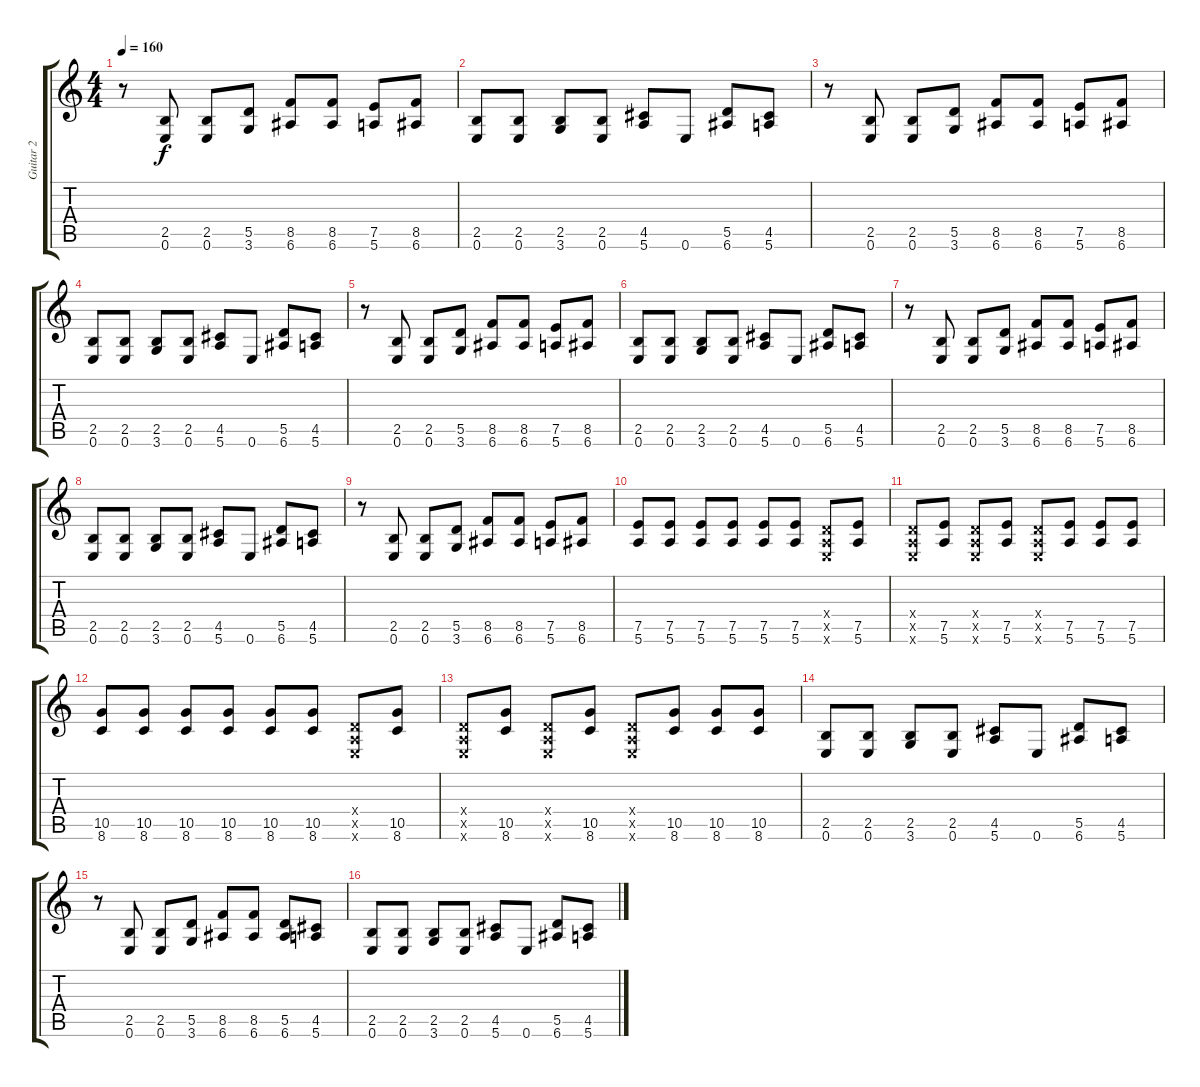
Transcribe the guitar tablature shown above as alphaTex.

\track ("Guitar 2" "Guitar 2") {instrument distortionguitar}
\staff {score tabs}
\tuning (E4 B3 G3 D3 A2 E2) {hide}
\ts (4 4)
\tempo 160
\clef g2
\ks c
r.8{dy f} (2.5 0.6).8 (2.5 0.6).8 (5.5 3.6).8 (8.5 6.6).8 (8.5 6.6).8 (7.5 5.6).8 (8.5 6.6).8 |
(2.5 0.6).8 (2.5 0.6).8 (2.5 3.6).8 (2.5 0.6).8 (4.5 5.6).8 0.6.8 (5.5 6.6).8 (4.5 5.6).8 |
r.8 (2.5 0.6).8 (2.5 0.6).8 (5.5 3.6).8 (8.5 6.6).8 (8.5 6.6).8 (7.5 5.6).8 (8.5 6.6).8 |
(2.5 0.6).8 (2.5 0.6).8 (2.5 3.6).8 (2.5 0.6).8 (4.5 5.6).8 0.6.8 (5.5 6.6).8 (4.5 5.6).8 |
r.8 (2.5 0.6).8 (2.5 0.6).8 (5.5 3.6).8 (8.5 6.6).8 (8.5 6.6).8 (7.5 5.6).8 (8.5 6.6).8 |
(2.5 0.6).8 (2.5 0.6).8 (2.5 3.6).8 (2.5 0.6).8 (4.5 5.6).8 0.6.8 (5.5 6.6).8 (4.5 5.6).8 |
r.8 (2.5 0.6).8 (2.5 0.6).8 (5.5 3.6).8 (8.5 6.6).8 (8.5 6.6).8 (7.5 5.6).8 (8.5 6.6).8 |
(2.5 0.6).8 (2.5 0.6).8 (2.5 3.6).8 (2.5 0.6).8 (4.5 5.6).8 0.6.8 (5.5 6.6).8 (4.5 5.6).8 |
r.8 (2.5 0.6).8 (2.5 0.6).8 (5.5 3.6).8 (8.5 6.6).8 (8.5 6.6).8 (7.5 5.6).8 (8.5 6.6).8 |
(7.5 5.6).8 (7.5 5.6).8 (7.5 5.6).8 (7.5 5.6).8 (7.5 5.6).8 (7.5 5.6).8 (0.4{x} 0.5{x} 0.6{x}).8 (7.5 5.6).8 |
(0.4{x} 0.5{x} 0.6{x}).8 (7.5 5.6).8 (0.4{x} 0.5{x} 0.6{x}).8 (7.5 5.6).8 (0.4{x} 0.5{x} 0.6{x}).8 (7.5 5.6).8 (7.5 5.6).8 (7.5 5.6).8 |
(10.5 8.6).8 (10.5 8.6).8 (10.5 8.6).8 (10.5 8.6).8 (10.5 8.6).8 (10.5 8.6).8 (0.4{x} 0.5{x} 0.6{x}).8 (10.5 8.6).8 |
(0.4{x} 0.5{x} 0.6{x}).8 (10.5 8.6).8 (0.4{x} 0.5{x} 0.6{x}).8 (10.5 8.6).8 (0.4{x} 0.5{x} 0.6{x}).8 (10.5 8.6).8 (10.5 8.6).8 (10.5 8.6).8 |
(2.5 0.6).8 (2.5 0.6).8 (2.5 3.6).8 (2.5 0.6).8 (4.5 5.6).8 0.6.8 (5.5 6.6).8 (4.5 5.6).8 |
r.8 (2.5 0.6).8 (2.5 0.6).8 (5.5 3.6).8 (8.5 6.6).8 (8.5 6.6).8 (5.5 6.6).8 (4.5 5.6).8 |
(2.5 0.6).8 (2.5 0.6).8 (2.5 3.6).8 (2.5 0.6).8 (4.5 5.6).8 0.6.8 (5.5 6.6).8 (4.5 5.6).8
